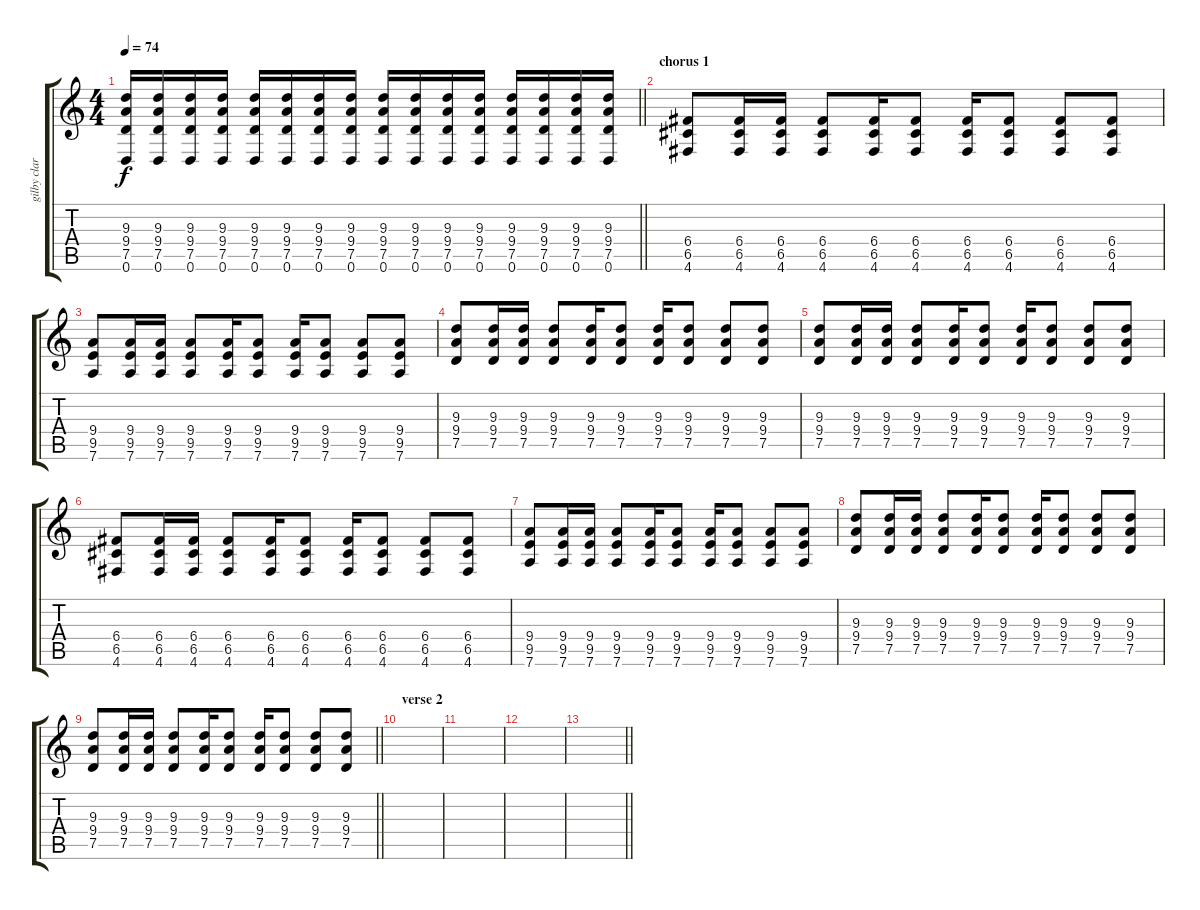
\track ("gilby clarke - distortion" "gilby clar") {instrument distortionguitar}
\staff {score tabs}
\tuning (D4 A3 F3 C3 G2 D2) {hide}
\ts (4 4)
\tempo 74
\clef g2
\barLineRight lightlight
\ks c
(9.3 9.4 7.5 0.6).16{dy f} (9.3 9.4 7.5 0.6).16 (9.3 9.4 7.5 0.6).16 (9.3 9.4 7.5 0.6).16 (9.3 9.4 7.5 0.6).16 (9.3 9.4 7.5 0.6).16 (9.3 9.4 7.5 0.6).16 (9.3 9.4 7.5 0.6).16 (9.3 9.4 7.5 0.6).16 (9.3 9.4 7.5 0.6).16 (9.3 9.4 7.5 0.6).16 (9.3 9.4 7.5 0.6).16 (9.3 9.4 7.5 0.6).16 (9.3 9.4 7.5 0.6).16 (9.3 9.4 7.5 0.6).16 (9.3 9.4 7.5 0.6).16 |
\section ("" "chorus 1")
(6.4 6.5 4.6).8 (6.4 6.5 4.6).16 (6.4 6.5 4.6).16 (6.4 6.5 4.6).8 (6.4 6.5 4.6).16 (6.4 6.5 4.6).8 (6.4 6.5 4.6).16 (6.4 6.5 4.6).8 (6.4 6.5 4.6).8 (6.4 6.5 4.6).8 |
(9.4 9.5 7.6).8 (9.4 9.5 7.6).16 (9.4 9.5 7.6).16 (9.4 9.5 7.6).8 (9.4 9.5 7.6).16 (9.4 9.5 7.6).8 (9.4 9.5 7.6).16 (9.4 9.5 7.6).8 (9.4 9.5 7.6).8 (9.4 9.5 7.6).8 |
(9.3 9.4 7.5).8 (9.3 9.4 7.5).16 (9.3 9.4 7.5).16 (9.3 9.4 7.5).8 (9.3 9.4 7.5).16 (9.3 9.4 7.5).8 (9.3 9.4 7.5).16 (9.3 9.4 7.5).8 (9.3 9.4 7.5).8 (9.3 9.4 7.5).8 |
(9.3 9.4 7.5).8 (9.3 9.4 7.5).16 (9.3 9.4 7.5).16 (9.3 9.4 7.5).8 (9.3 9.4 7.5).16 (9.3 9.4 7.5).8 (9.3 9.4 7.5).16 (9.3 9.4 7.5).8 (9.3 9.4 7.5).8 (9.3 9.4 7.5).8 |
(6.4 6.5 4.6).8 (6.4 6.5 4.6).16 (6.4 6.5 4.6).16 (6.4 6.5 4.6).8 (6.4 6.5 4.6).16 (6.4 6.5 4.6).8 (6.4 6.5 4.6).16 (6.4 6.5 4.6).8 (6.4 6.5 4.6).8 (6.4 6.5 4.6).8 |
(9.4 9.5 7.6).8 (9.4 9.5 7.6).16 (9.4 9.5 7.6).16 (9.4 9.5 7.6).8 (9.4 9.5 7.6).16 (9.4 9.5 7.6).8 (9.4 9.5 7.6).16 (9.4 9.5 7.6).8 (9.4 9.5 7.6).8 (9.4 9.5 7.6).8 |
(9.3 9.4 7.5).8 (9.3 9.4 7.5).16 (9.3 9.4 7.5).16 (9.3 9.4 7.5).8 (9.3 9.4 7.5).16 (9.3 9.4 7.5).8 (9.3 9.4 7.5).16 (9.3 9.4 7.5).8 (9.3 9.4 7.5).8 (9.3 9.4 7.5).8 |
\barLineRight lightlight
(9.3 9.4 7.5).8 (9.3 9.4 7.5).16 (9.3 9.4 7.5).16 (9.3 9.4 7.5).8 (9.3 9.4 7.5).16 (9.3 9.4 7.5).8 (9.3 9.4 7.5).16 (9.3 9.4 7.5).8 (9.3 9.4 7.5).8 (9.3 9.4 7.5).8 |
\section ("" "verse 2")
|
|
|
\barLineRight lightlight
